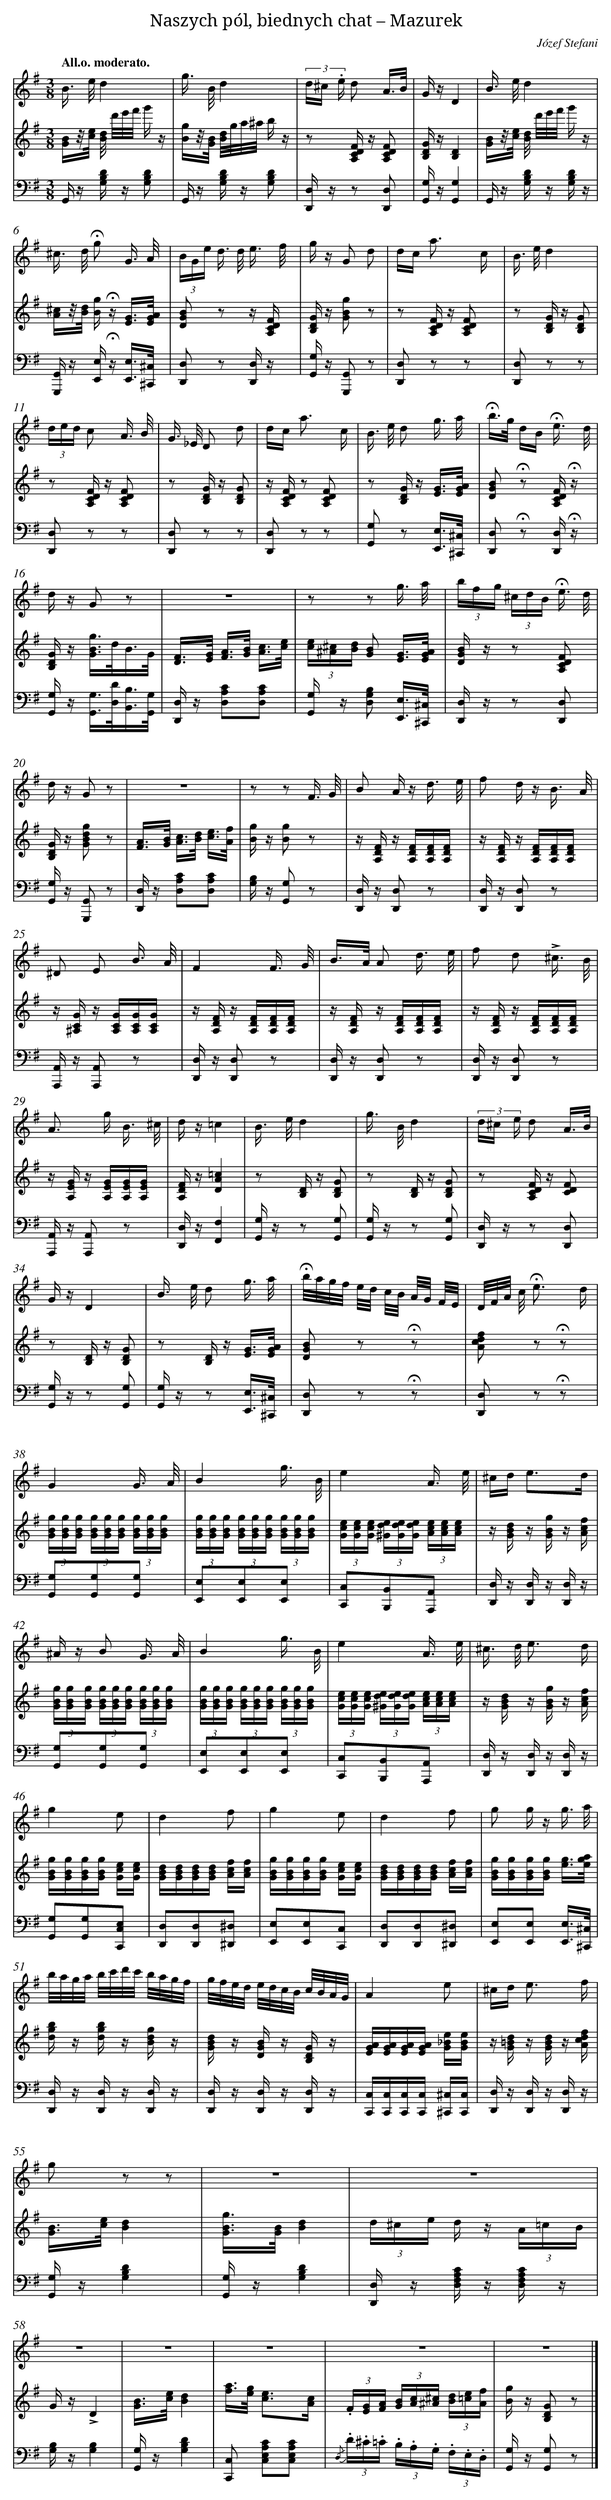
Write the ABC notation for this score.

X:1
T: Naszych pól, biednych chat – Mazurek
C: Józef Stefani
L: 1/16
M: 3/8
Q: "All.o. moderato."
V: 1 clef=treble
V: 2 clef=treble
V: 3 clef=bass
K: G
[V:1] B> ed4 |
[V:2] [BG]z/[e/c/] [d/B/] d'/e'/f'/ g' z |
[V:3] G,, z [DB,G,] z [D2B,2G,2] |
[V:1] g> Bd4 |
[V:2] [gB]z/[B/G/] [d/B/]g/a/^a/ b z |
[V:3] G,, z [DB,G,] z [D2B,2G,2] |
[V:1] (3d^c .e d2 A3/B/ |
[V:2] z2 [FDCA,] z [F2D2C2A,2] |
[V:3] [D,D,,] z z2 [D,2D,,2] |
[V:1] G zD4 |
[V:2] [GDB,] z[D4B,4] |
[V:3] [G,G,,] z[G,4G,,4] |
[V:1] B> ed4 |
[V:2] [BG]z/[e/c/] [d/B/] d'/e'/f'/ g' z |
[V:3] G,, z [DB,G,] z [DB,G,] z |
[V:1] ^c> d !fermata!g2 G3/ A/ |
[V:2] [^cA]z/[d/B/] [gB] !fermata!z [G3/E3/][A/G/E/] |
[V:3] [G,,G,,,] z [E,E,,] !fermata!z [E,3/E,,3/][^C,/^C,,/] |
[V:1] (3BGe d> d e3/ f/ |
[V:2] [B2G2D2] z2 z [FDCA,] |
[V:3] [D,2D,,2] z2 [D,D,,] z |
[V:1] g z G2 d2 |
[V:2] [GDB,] z [g2B2G2] z2 |
[V:3] [G,G,,] z [G,,2G,,,2] z2 |
[V:1] dc2< a2 c |
[V:2] z2 [FDCA,] z [F2D2C2A,2] |
[V:3] [D,2D,,2] z2 z2 |
[V:1] B> ed4 |
[V:2] z2 [GDB,] z [G2D2B,2] |
[V:3] [D,2D,,2] z2 z2 |
[V:1] (3ded c2 A3/ B/ |
[V:2] z2 [FDCA,] z [F2D2C2A,2] |
[V:3] [D,2D,,2] z2 z2 |
[V:1] G> _E D2 d2 |
[V:2] z2 [GDB,] z [G2D2B,2] |
[V:3] [D,2D,,2] z2 z2 |
[V:1] dc2< a2 c |
[V:2] z [FDCA,] z2 [F2D2C2A,2] |
[V:3] [D,2D,,2] z2 z2 |
[V:1] B> e d2 g3/ a/ |
[V:2] z2 [GDB,] z [G3/E3/][A/G/E/] |
[V:3] [G,2G,,2] z2 [E,3/E,,3/][^C,/^C,,/] |
[V:1] !fermata!b>g dB !fermata!e3/ d/ |
[V:2] [B2G2D2] !fermata!z2 [FDCA,] !fermata!z |
[V:3] [D,2D,,2] !fermata!z2 [D,D,,] !fermata!z |
[V:1] d z G2 z2 |
[V:2] [GDB,] z [gBG]>dB3/G/ |
[V:3] [G,G,,] z [G,G,,]>[DD,][B,3/B,,3/][G,/G,,/] |
[V:1] z6 |
[V:2] [FD]>[GE] [AF]>[BG] [c3/A3/][e/c/] |
[V:3] [D,D,,] z [C2A,2D,2][C2A,2D,2] |
[V:1] z2 z2 g3/ a/ |
[V:2] (3[ec][^c^A][dB] [B2G2] [G3/E3/][A/G/E/] |
[V:3] [G,G,,] z [B,2G,2D,2] [E,3/E,,3/][^C,/^C,,/] |
[V:1] (3bfg (3^cdB !fermata!e3/ d/ |
[V:2] [BGD] z z2 [F2D2C2A,2] |
[V:3] [D,D,,] z z2 [D,2D,,2] |
[V:1] d z G2 z2 |
[V:2] [GDB,] z [g2d2B2G2] z2 |
[V:3] [G,G,,] z [G,,2G,,,2] z2 |
[V:1] z6 |
[V:2] [AF]>[BG] [cA]>[dB] [e3/c3/][f/A/] |
[V:3] [D,D,,] z [C2A,2D,2][C2A,2D,2] |
[V:1] z2 z2 F3/ G/ |
[V:2] [gB] z [g2B2] z2 |
[V:3] [B,G,] z [G,2G,,2] z2 |
[V:1] B2 A z d3/ e/ |
[V:2] z [FDA,] z [FDA,][FDA,][FDA,] |
[V:3] [D,D,,] z [D,2D,,2] z2 |
[V:1] f2 d z B3/ A/ |
[V:2] z [FDA,] z [FDA,][FDA,][FDA,] |
[V:3] [D,D,,] z [D,2D,,2] z2 |
[V:1] ^D2 E2 B3/ A/ |
[V:2] z [GC^A,] z [GCA,][GCA,][GCA,] |
[V:3] [A,,A,,,] z [A,,2A,,,2] z2 |
[V:1] F4F3/ G/ |
[V:2] z [FDA,] z [FDA,][FDA,][FDA,] |
[V:3] [D,D,,] z [D,2D,,2] z2 |
[V:1] B>A A2 d3/ e/ |
[V:2] z [FDA,] z [FDA,][FDA,][FDA,] |
[V:3] [D,D,,] z [D,2D,,2] z2 |
[V:1] f2 d2 !accent!^c3/ B/ |
[V:2] z [FDA,] z [FDA,][FDA,][FDA,] |
[V:3] [D,D,,] z [D,2D,,2] z2 |
[V:1] A2> g2 B3/ ^c/ |
[V:2] z [GEA,] z [GEA,][GEA,][GEA,] |
[V:3] [A,,A,,,] z [A,,2A,,,2] z2 |
[V:1] d z=c4 |
[V:2] [FDA,] z[=c4A4D4] |
[V:3] [D,D,,] z[F,4F,,4] |
[V:1] B> ed4 |
[V:2] z2 [DB,] z [G2D2B,2] |
[V:3] [G,G,,] z z2 [G,2G,,2] |
[V:1] g> Bd4 |
[V:2] z2 [DB,] z [G2D2B,2] |
[V:3] [G,G,,] z z2 [G,2G,,2] |
[V:1] (3d^c e d2 A3/B/ |
[V:2] z2 [FDCA,] z [F2D2C2] |
[V:3] [D,D,,] z z2 [D,2D,,2] |
[V:1] G zD4 |
[V:2] z2 [DB,] z [G2D2B,2] |
[V:3] [G,G,,] z z2 [G,2G,,2] |
[V:1] B> e d2 g3/ a/ |
[V:2] z2 [DB,] z [G3/E3/][A/G/E/] |
[V:3] [G,G,,] z z2 [E,3/E,,3/][^C,/^C,,/] |
[V:1] !fermata!b/a/g/f/ e/d/ c/B/ A/G/ F/E/ |
[V:2] [B2G2D2] z2 !fermata!z2 |
[V:3] [D,2D,,2] z2 !fermata!z2 |
[V:1] D/F/A/ c/ !fermata!e3 d |
[V:2] [f2d2c2A2] z2 !fermata!z2 |
[V:3] [D,2D,,2] z2 !fermata!z2 |
[V:1] G4G3/ A/ |
[V:2] (3[gBG][gBG][gBG] (3[gBG][gBG][gBG] (3[gBG][gBG][gBG] |
[V:3] [G,2G,,2][G,2G,,2][G,2G,,2] |
[V:1] B4g3/ B/ |
[V:2] (3[gBG][gBG][gBG] (3[gBG][gBG][gBG] (3[gBG][gBG][gBG] |
[V:3] [E,2E,,2][E,2E,,2][E,2E,,2] |
[V:1] e4A3/ e/ |
[V:2] (3[ecG][ecG][ecG] (3[ed^G][edG][edG] (3[ecA][ecA][ecA] |
[V:3] [C,2C,,2][B,,2B,,,2][A,,2A,,,2] |
[V:1] ^cd2< e2d |
[V:2] z [dBG] z [gBG] z [fcA] |
[V:3] [D,D,,] z [D,D,,] z [D,D,,] z |
[V:1] ^A z B2 G3/ A/ |
[V:2] (3[gBG][gBG][gBG] (3[gBG][gBG][gBG] (3[gBG][gBG][gBG] |
[V:3] [G,2G,,2][G,2G,,2][G,2G,,2] |
[V:1] B4g3/ B/ |
[V:2] (3[gBG][gBG][gBG] (3[gBG][gBG][gBG] (3[gBG][gBG][gBG] |
[V:3] [E,2E,,2][E,2E,,2][E,2E,,2] |
[V:1] e4A3/ e/ |
[V:2] (3[ecG][ecG][ecG] (3[ed^G][edG][edG] (3[ecA][ecA][ecA] |
[V:3] [C,2C,,2][B,,2B,,,2][A,,2A,,,2] |
[V:1] ^c> d e3 d |
[V:2] z [dBG] z [gBG] z [fcA] |
[V:3] [D,D,,] z [D,D,,] z [D,D,,] z |
[V:1] g4e2 |
[V:2] [gBG][gBG][gBG][gBG] [ecG][ecG] |
[V:3] [G,2G,,2][G,2G,,2][E,2C,2C,,2] |
[V:1] d4f2 |
[V:2] [dBG][dBG][dBG][dBG] [fcA][fcA] |
[V:3] [D,2D,,2][D,2D,,2][^D,2^D,,2] |
[V:1] g4e2 |
[V:2] [gBG][gBG][gBG][gBG] [ecG][ecG] |
[V:3] [E,2E,,2][E,2E,,2][C,2C,,2] |
[V:1] d4f2 |
[V:2] [dBG][dBG][dBG][dBG] [fcA][fcA] |
[V:3] [D,2D,,2][D,2D,,2][^D,2^D,,2] |
[V:1] g2 g z g3/ a/ |
[V:2] [gBG][gBG][gBG][gBG] [g3/e3/][a/g/e/] |
[V:3] [E,2E,,2][E,2E,,2] [E,3/E,,3/][^C,/^C,,/] |
[V:1] b/a/g/a/ b/c'/d'/c'/ b/a/g/f/ |
[V:2] [bgd] z [bgd] z [gdB] z |
[V:3] [D,D,,] z [D,D,,] z [D,D,,] z |
[V:1] g/f/e/d/ e/d/c/B/ c/B/A/G/ |
[V:2] [dBG] z [BGD] z [GDB,] z |
[V:3] [D,D,,] z [D,D,,] z [D,D,,] z |
[V:1] A4e2 |
[V:2] [AGE][AGE][AGE][AGE] [e_BG][eBG] |
[V:3] [C,C,,][C,C,,][C,C,,][C,C,,] [^C,^C,,][C,C,,] |
[V:1] ^cd2< e2 f |
[V:2] z [d=BG] z [dBG] z [fdcA] |
[V:3] [D,D,,] z [D,D,,] z [D,D,,] z |
[V:1] g2 z2 z2 |
[V:2] [BG]>[ec][d4B4] |
[V:3] [G,G,,] z[D4B,4G,4] |
[V:1] z6 |
[V:2] [gBG]>[BG][d4B4] |
[V:3] [G,G,,] z[D4B,4G,4] |
[V:1] z6 |
[V:2] (3d^ce d z (3A=cB |
[V:3] [D,D,,] z [CA,F,D,] z [CA,F,D,] z |
[V:1] z6 |
[V:2] G z!accent!D4 |
[V:3] [B,G,] z[B,4G,4] |
[V:1] z6 |
[V:2] [BG]>[ec][d4B4] |
[V:3] [G,G,,] z[D4B,4G,4] |
[V:1] z6 |
[V:2] [af]>[ge] [e3c3][cA] |
[V:3] [C,2C,,2] [C2A,2E,2C,2][C2A,2E,2C,2] |
[V:1] z6 |
[V:2] (3.F[GE][AF] (3[BG][cA][^c^A] (3[dB][e=c][fA] |
[V:3] {/D,} (3.D.^C.=C (3.B,.A,.G, (3.F,.E,.D, |
[V:1] z6 |]
[V:2] [gB] z [G2D2B,2] z2 |]
[V:3] [G,G,,] z [G,2G,,2] z2 |]
